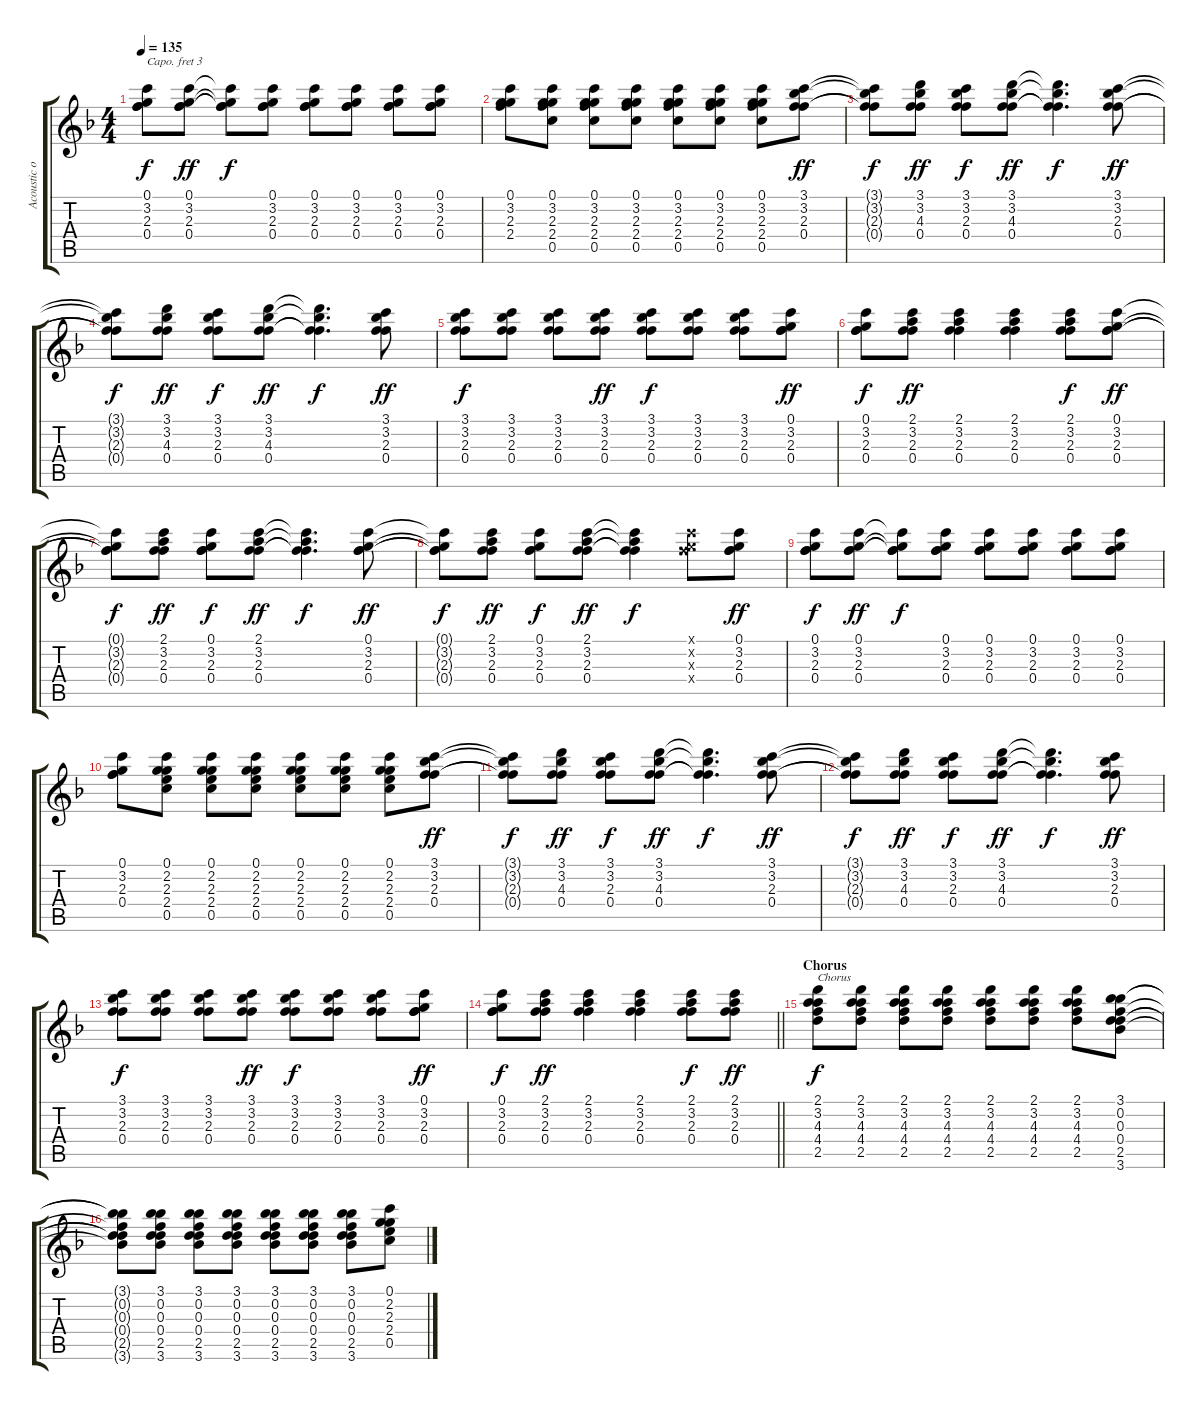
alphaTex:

\track ("Acoustic overdub" "Acoustic o") {instrument acousticguitarsteel}
\staff {score tabs}
\capo 3
\tuning (E4 B3 G4 D4 A3 E3) {hide}
\ts (4 4)
\tempo 135
\clef g2
\ks f
(0.1 3.2 2.3 0.4).8{dy f} (0.1 3.2 2.3 0.4).8{dy ff} (0.1{t} 3.2{t} 2.3{t} 0.4{t}).8{dy f} (0.1 3.2 2.3 0.4).8 (0.1 3.2 2.3 0.4).8 (0.1 3.2 2.3 0.4).8 (0.1 3.2 2.3 0.4).8 (0.1 3.2 2.3 0.4).8 |
(0.1 3.2 2.3 2.4).8 (0.1 3.2 2.3 2.4 0.5).8 (0.1 3.2 2.3 2.4 0.5).8 (0.1 3.2 2.3 2.4 0.5).8 (0.1 3.2 2.3 2.4 0.5).8 (0.1 3.2 2.3 2.4 0.5).8 (0.1 3.2 2.3 2.4 0.5).8 (3.1 3.2 2.3 0.4).8{dy ff} |
(3.1{t} 3.2{t} 2.3{t} 0.4{t}).8{dy f} (3.1 3.2 4.3 0.4).8{dy ff} (3.1 3.2 2.3 0.4).8{dy f} (3.1 3.2 4.3 0.4).8{dy ff} (3.1{t} 3.2{t} 4.3{t} 0.4{t}).4{d dy f} (3.1 3.2 2.3 0.4).8{dy ff} |
(3.1{t} 3.2{t} 2.3{t} 0.4{t}).8{dy f} (3.1 3.2 4.3 0.4).8{dy ff} (3.1 3.2 2.3 0.4).8{dy f} (3.1 3.2 4.3 0.4).8{dy ff} (3.1{t} 3.2{t} 4.3{t} 0.4{t}).4{d dy f} (3.1 3.2 2.3 0.4).8{dy ff} |
(3.1 3.2 2.3 0.4).8{dy f} (3.1 3.2 2.3 0.4).8 (3.1 3.2 2.3 0.4).8 (3.1 3.2 2.3 0.4).8{dy ff} (3.1 3.2 2.3 0.4).8{dy f} (3.1 3.2 2.3 0.4).8 (3.1 3.2 2.3 0.4).8 (0.1 3.2 2.3 0.4).8{dy ff} |
(0.1 3.2 2.3 0.4).8{dy f} (2.1 3.2 2.3 0.4).8{dy ff} (2.1 3.2 2.3 0.4).4 (2.1 3.2 2.3 0.4).4 (2.1 3.2 2.3 0.4).8{dy f} (0.1 3.2 2.3 0.4).8{dy ff} |
(0.1{t} 3.2{t} 2.3{t} 0.4{t}).8{dy f} (2.1 3.2 2.3 0.4).8{dy ff} (0.1 3.2 2.3 0.4).8{dy f} (2.1 3.2 2.3 0.4).8{dy ff} (2.1{t} 3.2{t} 2.3{t} 0.4{t}).4{d dy f} (0.1 3.2 2.3 0.4).8{dy ff} |
(0.1{t} 3.2{t} 2.3{t} 0.4{t}).8{dy f} (2.1 3.2 2.3 0.4).8{dy ff} (0.1 3.2 2.3 0.4).8{dy f} (2.1 3.2 2.3 0.4).8{dy ff} (2.1{t} 3.2{t} 2.3{t} 0.4{t}).4{dy f} (0.1{x} 3.2{x} 2.3{x} 0.4{x}).8 (0.1 3.2 2.3 0.4).8{dy ff} |
(0.1 3.2 2.3 0.4).8{dy f} (0.1 3.2 2.3 0.4).8{dy ff} (0.1{t} 3.2{t} 2.3{t} 0.4{t}).8{dy f} (0.1 3.2 2.3 0.4).8 (0.1 3.2 2.3 0.4).8 (0.1 3.2 2.3 0.4).8 (0.1 3.2 2.3 0.4).8 (0.1 3.2 2.3 0.4).8 |
(0.1 3.2 2.3 0.4).8 (0.1 2.2 2.3 2.4 0.5).8 (0.1 2.2 2.3 2.4 0.5).8 (0.1 2.2 2.3 2.4 0.5).8 (0.1 2.2 2.3 2.4 0.5).8 (0.1 2.2 2.3 2.4 0.5).8 (0.1 2.2 2.3 2.4 0.5).8 (3.1 3.2 2.3 0.4).8{dy ff} |
(3.1{t} 3.2{t} 2.3{t} 0.4{t}).8{dy f} (3.1 3.2 4.3 0.4).8{dy ff} (3.1 3.2 2.3 0.4).8{dy f} (3.1 3.2 4.3 0.4).8{dy ff} (3.1{t} 3.2{t} 4.3{t} 0.4{t}).4{d dy f} (3.1 3.2 2.3 0.4).8{dy ff} |
(3.1{t} 3.2{t} 2.3{t} 0.4{t}).8{dy f} (3.1 3.2 4.3 0.4).8{dy ff} (3.1 3.2 2.3 0.4).8{dy f} (3.1 3.2 4.3 0.4).8{dy ff} (3.1{t} 3.2{t} 4.3{t} 0.4{t}).4{d dy f} (3.1 3.2 2.3 0.4).8{dy ff} |
(3.1 3.2 2.3 0.4).8{dy f} (3.1 3.2 2.3 0.4).8 (3.1 3.2 2.3 0.4).8 (3.1 3.2 2.3 0.4).8{dy ff} (3.1 3.2 2.3 0.4).8{dy f} (3.1 3.2 2.3 0.4).8 (3.1 3.2 2.3 0.4).8 (0.1 3.2 2.3 0.4).8{dy ff} |
\barLineRight lightlight
(0.1 3.2 2.3 0.4).8{dy f} (2.1 3.2 2.3 0.4).8{dy ff} (2.1 3.2 2.3 0.4).4 (2.1 3.2 2.3 0.4).4 (2.1 3.2 2.3 0.4).8{dy f} (2.1 3.2 2.3 0.4).8{dy ff} |
\section ("" "Chorus")
(2.1 3.2 4.3 4.4 2.5).8{txt "Chorus" dy f} (2.1 3.2 4.3 4.4 2.5).8 (2.1 3.2 4.3 4.4 2.5).8 (2.1 3.2 4.3 4.4 2.5).8 (2.1 3.2 4.3 4.4 2.5).8 (2.1 3.2 4.3 4.4 2.5).8 (2.1 3.2 4.3 4.4 2.5).8 (3.1 0.2 0.3 0.4 2.5 3.6).8 |
(3.1{t} 0.2{t} 0.3{t} 0.4{t} 2.5{t} 3.6{t}).8 (3.1 0.2 0.3 0.4 2.5 3.6).8 (3.1 0.2 0.3 0.4 2.5 3.6).8 (3.1 0.2 0.3 0.4 2.5 3.6).8 (3.1 0.2 0.3 0.4 2.5 3.6).8 (3.1 0.2 0.3 0.4 2.5 3.6).8 (3.1 0.2 0.3 0.4 2.5 3.6).8 (0.1 2.2 2.3 2.4 0.5).8
